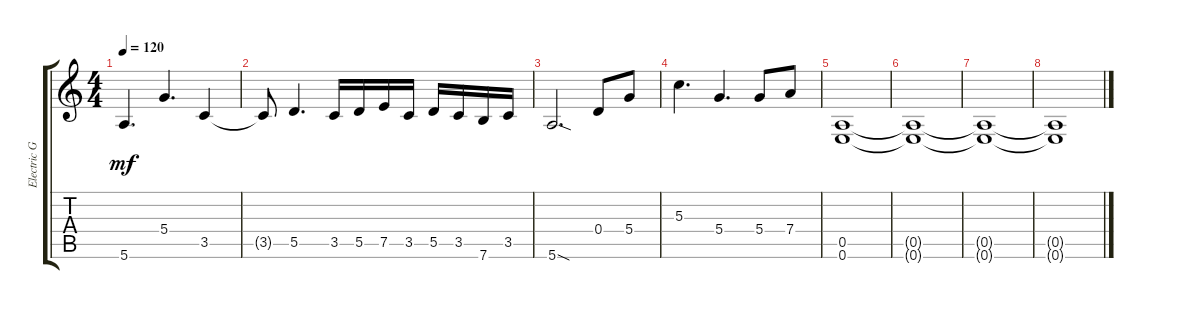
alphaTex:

\track ("Electric Guitar" "Electric G") {instrument distortionguitar}
\staff {score tabs}
\tuning (E4 B3 G3 D3 A2 E2) {hide}
\ts (4 4)
\tempo 120
\clef g2
\ks c
5.6.4{d dy mf} 5.4.4{d} 3.5.4 |
3.5{t}.8 5.5.4{d} 3.5.16 5.5.16 7.5.16 3.5.16 5.5.16 3.5.16 7.6.16 3.5.16 |
5.6{sod}.2{d} 0.4.8 5.4.8 |
5.3.4{d} 5.4.4{d} 5.4.8 7.4.8 |
(0.5 0.6).1 |
(0.5{t} 0.6{t}).1 |
(0.5{t} 0.6{t}).1 |
(0.5{t} 0.6{t}).1
